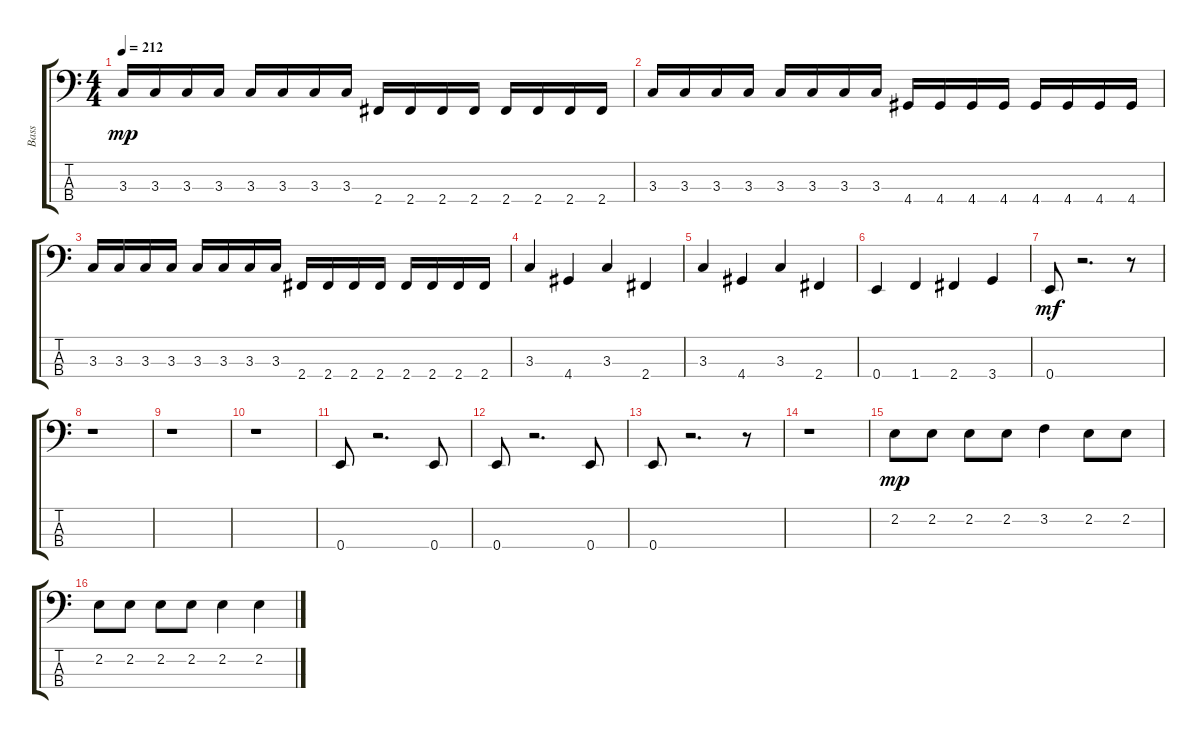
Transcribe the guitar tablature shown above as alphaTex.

\track ("Bass" "Bass") {instrument electricbassfinger}
\staff {score tabs}
\tuning (G2 D2 A1 E1) {hide}
\ts (4 4)
\tempo 212
\clef f4
\ks c
3.3.16{dy mp} 3.3.16 3.3.16 3.3.16 3.3.16 3.3.16 3.3.16 3.3.16 2.4.16 2.4.16 2.4.16 2.4.16 2.4.16 2.4.16 2.4.16 2.4.16 |
3.3.16 3.3.16 3.3.16 3.3.16 3.3.16 3.3.16 3.3.16 3.3.16 4.4.16 4.4.16 4.4.16 4.4.16 4.4.16 4.4.16 4.4.16 4.4.16 |
3.3.16 3.3.16 3.3.16 3.3.16 3.3.16 3.3.16 3.3.16 3.3.16 2.4.16 2.4.16 2.4.16 2.4.16 2.4.16 2.4.16 2.4.16 2.4.16 |
3.3.4 4.4.4 3.3.4 2.4.4 |
3.3.4 4.4.4 3.3.4 2.4.4 |
0.4.4 1.4.4 2.4.4 3.4.4 |
0.4.8{dy mf} r.2{d} r.8 |
r.1 |
r.1 |
r.1 |
0.4.8 r.2{d} 0.4.8 |
0.4.8 r.2{d} 0.4.8 |
0.4.8 r.2{d} r.8 |
r.1 |
2.2.8{dy mp} 2.2.8 2.2.8 2.2.8 3.2.4 2.2.8 2.2.8 |
2.2.8 2.2.8 2.2.8 2.2.8 2.2.4 2.2.4
